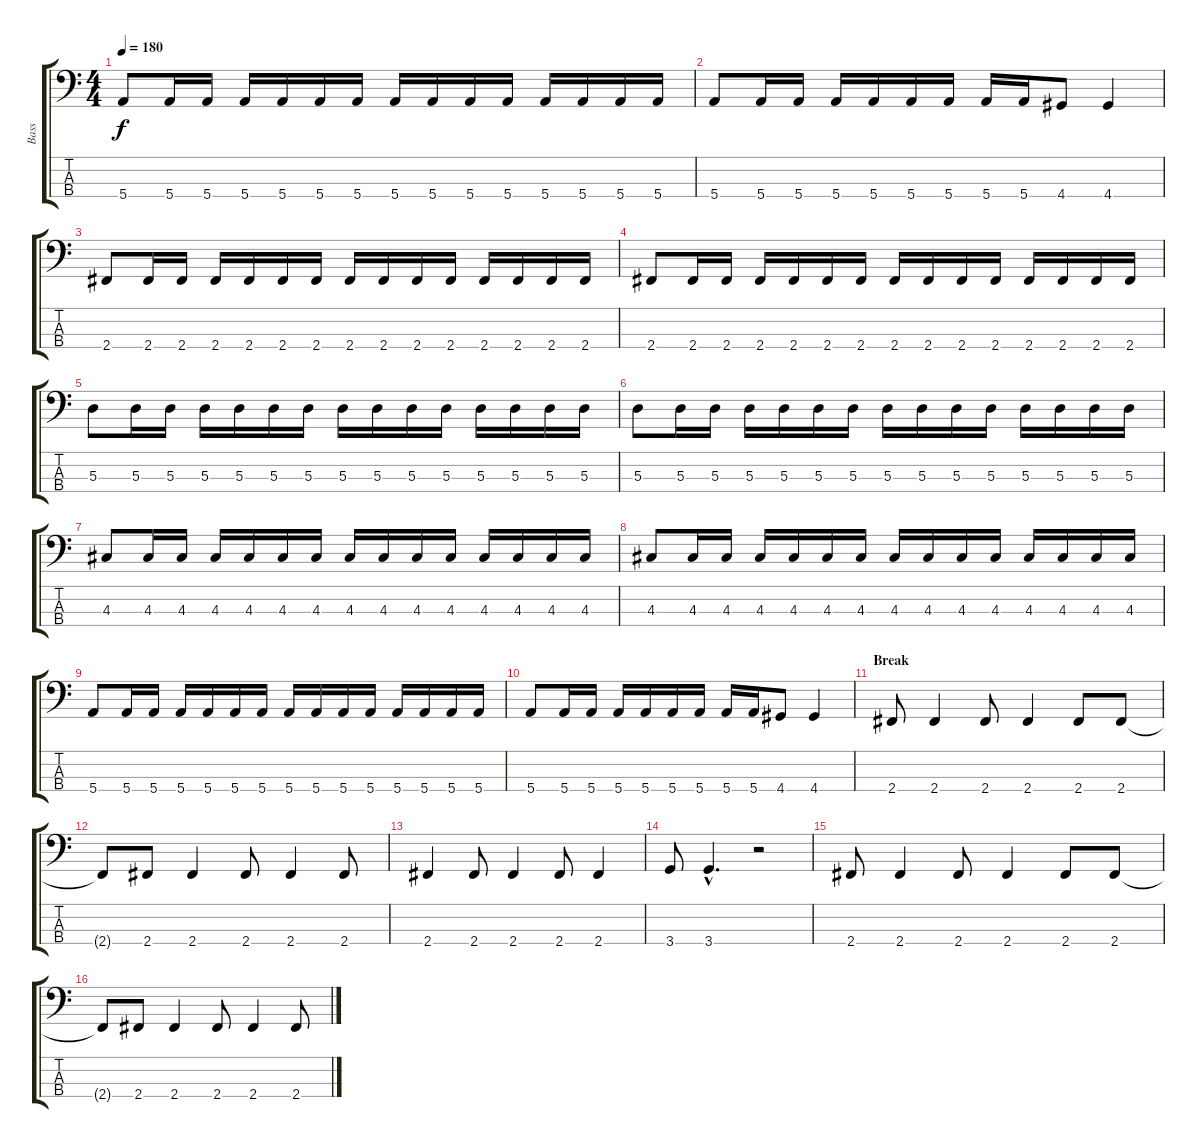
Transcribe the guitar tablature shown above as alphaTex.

\track ("Bass" "Bass") {instrument electricbasspick}
\staff {score tabs}
\tuning (G2 D2 A1 E1) {hide}
\ts (4 4)
\tempo 180
\clef f4
\ks c
5.4.8{dy f} 5.4.16 5.4.16 5.4.16 5.4.16 5.4.16 5.4.16 5.4.16 5.4.16 5.4.16 5.4.16 5.4.16 5.4.16 5.4.16 5.4.16 |
5.4.8 5.4.16 5.4.16 5.4.16 5.4.16 5.4.16 5.4.16 5.4.16 5.4.16 4.4.8 4.4.4 |
2.4.8 2.4.16 2.4.16 2.4.16 2.4.16 2.4.16 2.4.16 2.4.16 2.4.16 2.4.16 2.4.16 2.4.16 2.4.16 2.4.16 2.4.16 |
2.4.8 2.4.16 2.4.16 2.4.16 2.4.16 2.4.16 2.4.16 2.4.16 2.4.16 2.4.16 2.4.16 2.4.16 2.4.16 2.4.16 2.4.16 |
5.3.8 5.3.16 5.3.16 5.3.16 5.3.16 5.3.16 5.3.16 5.3.16 5.3.16 5.3.16 5.3.16 5.3.16 5.3.16 5.3.16 5.3.16 |
5.3.8 5.3.16 5.3.16 5.3.16 5.3.16 5.3.16 5.3.16 5.3.16 5.3.16 5.3.16 5.3.16 5.3.16 5.3.16 5.3.16 5.3.16 |
4.3.8 4.3.16 4.3.16 4.3.16 4.3.16 4.3.16 4.3.16 4.3.16 4.3.16 4.3.16 4.3.16 4.3.16 4.3.16 4.3.16 4.3.16 |
4.3.8 4.3.16 4.3.16 4.3.16 4.3.16 4.3.16 4.3.16 4.3.16 4.3.16 4.3.16 4.3.16 4.3.16 4.3.16 4.3.16 4.3.16 |
5.4.8 5.4.16 5.4.16 5.4.16 5.4.16 5.4.16 5.4.16 5.4.16 5.4.16 5.4.16 5.4.16 5.4.16 5.4.16 5.4.16 5.4.16 |
5.4.8 5.4.16 5.4.16 5.4.16 5.4.16 5.4.16 5.4.16 5.4.16 5.4.16 4.4.8 4.4.4 |
\section ("" "Break")
2.4.8 2.4.4 2.4.8 2.4.4 2.4.8 2.4.8 |
2.4{t}.8 2.4.8 2.4.4 2.4.8 2.4.4 2.4.8 |
2.4.4 2.4.8 2.4.4 2.4.8 2.4.4 |
3.4.8 3.4{hac}.4{d} r.2 |
2.4.8 2.4.4 2.4.8 2.4.4 2.4.8 2.4.8 |
2.4{t}.8 2.4.8 2.4.4 2.4.8 2.4.4 2.4.8
